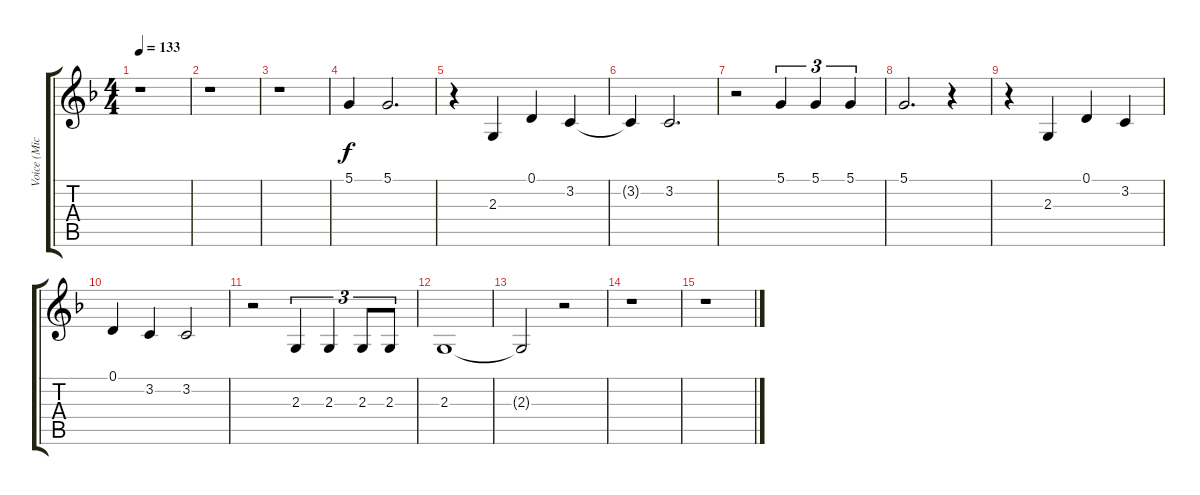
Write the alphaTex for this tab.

\track ("Voice (Michael Poulsen)" "Voice (Mic") {instrument choiraahs}
\staff {score tabs}
\tuning (D4 A3 F3 C3 G2 D2) {hide}
\ts (4 4)
\tempo 133
\clef g2
\ks f
r.1{dy f} |
r.1 |
r.1 |
5.1.4 5.1.2{d} |
r.4 2.3.4 0.1.4 3.2.4 |
3.2{t}.4 3.2.2{d} |
r.2 5.1.4{tu (3 2)} 5.1.4{tu (3 2)} 5.1.4{tu (3 2)} |
5.1.2{d} r.4 |
r.4 2.3.4 0.1.4 3.2.4 |
0.1.4 3.2.4 3.2.2 |
r.2 2.3.4{tu (3 2)} 2.3.4{tu (3 2)} 2.3.8{tu (3 2)} 2.3.8{tu (3 2)} |
2.3.1 |
2.3{t}.2 r.2 |
r.1 |
r.1
